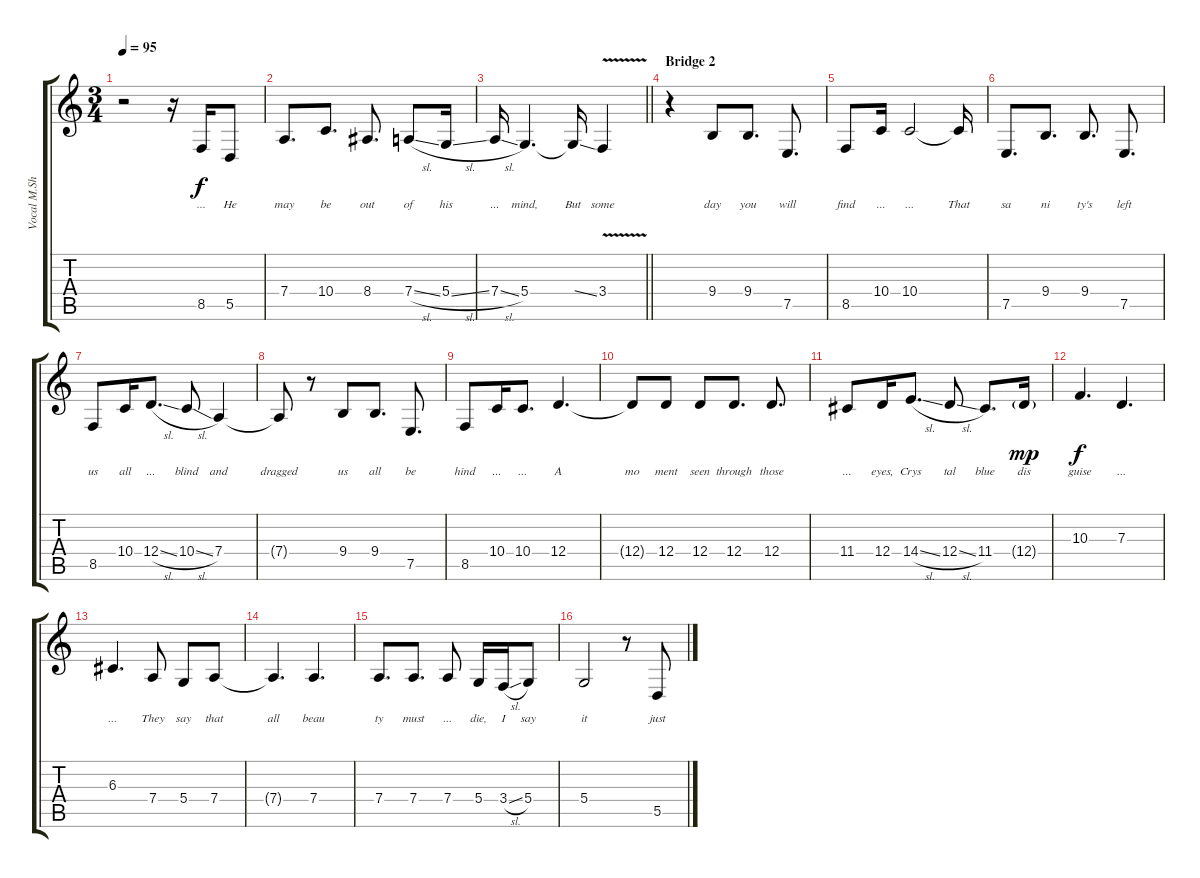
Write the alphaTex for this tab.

\track ("Vocal M.Shadows" "Vocal M.Sh") {instrument oboe}
\staff {score tabs}
\tuning (E4 B3 G3 D3 A2 D2) {hide}
\ts (3 4)
\tempo 95
\clef g2
\ks c
r.2{dy f} r.16 8.5.16{lyrics (0 "...") lyrics (1 "") lyrics (2 "") lyrics (3 "") lyrics (4 "")} 5.5.8{lyrics (0 "He") lyrics (1 "") lyrics (2 "") lyrics (3 "") lyrics (4 "")} |
7.4.8{d lyrics (0 "may") lyrics (1 "") lyrics (2 "") lyrics (3 "") lyrics (4 "")} 10.4.8{d lyrics (0 "be") lyrics (1 "") lyrics (2 "") lyrics (3 "") lyrics (4 "")} 8.4.8{d lyrics (0 "out") lyrics (1 "") lyrics (2 "") lyrics (3 "") lyrics (4 "")} 7.4{sl}.8{lyrics (0 "of") lyrics (1 "") lyrics (2 "") lyrics (3 "") lyrics (4 "")} 5.4{sl}.16{lyrics (0 "his") lyrics (1 "") lyrics (2 "") lyrics (3 "") lyrics (4 "")} |
\barLineRight lightlight
7.4{sl}.16{lyrics (0 "...") lyrics (1 "") lyrics (2 "") lyrics (3 "") lyrics (4 "")} 5.4.4{d lyrics (0 "mind,") lyrics (1 "") lyrics (2 "") lyrics (3 "") lyrics (4 "")} 5.4{ss t}.16{lyrics (0 "But") lyrics (1 "") lyrics (2 "") lyrics (3 "") lyrics (4 "")} 3.4{v}.4{lyrics (0 "some") lyrics (1 "") lyrics (2 "") lyrics (3 "") lyrics (4 "")} |
\section ("" "Bridge 2")
r.4 9.4.8{lyrics (0 "day") lyrics (1 "") lyrics (2 "") lyrics (3 "") lyrics (4 "")} 9.4.8{d lyrics (0 "you") lyrics (1 "") lyrics (2 "") lyrics (3 "") lyrics (4 "")} 7.5.8{d lyrics (0 "will") lyrics (1 "") lyrics (2 "") lyrics (3 "") lyrics (4 "")} |
8.5.8{lyrics (0 "find") lyrics (1 "") lyrics (2 "") lyrics (3 "") lyrics (4 "")} 10.4.16{lyrics (0 "...") lyrics (1 "") lyrics (2 "") lyrics (3 "") lyrics (4 "")} 10.4.2{lyrics (0 "...") lyrics (1 "") lyrics (2 "") lyrics (3 "") lyrics (4 "")} 10.4{t}.16{lyrics (0 "That") lyrics (1 "") lyrics (2 "") lyrics (3 "") lyrics (4 "")} |
7.5.8{d lyrics (0 "sa") lyrics (1 "") lyrics (2 "") lyrics (3 "") lyrics (4 "")} 9.4.8{d lyrics (0 "ni") lyrics (1 "") lyrics (2 "") lyrics (3 "") lyrics (4 "")} 9.4.8{d lyrics (0 "ty's") lyrics (1 "") lyrics (2 "") lyrics (3 "") lyrics (4 "")} 7.5.8{d lyrics (0 "left") lyrics (1 "") lyrics (2 "") lyrics (3 "") lyrics (4 "")} |
8.5.8{lyrics (0 "us") lyrics (1 "") lyrics (2 "") lyrics (3 "") lyrics (4 "")} 10.4.16{lyrics (0 "all") lyrics (1 "") lyrics (2 "") lyrics (3 "") lyrics (4 "")} 12.4{sl}.8{d lyrics (0 "...") lyrics (1 "") lyrics (2 "") lyrics (3 "") lyrics (4 "")} 10.4{sl}.8{lyrics (0 "blind") lyrics (1 "") lyrics (2 "") lyrics (3 "") lyrics (4 "")} 7.4.4{lyrics (0 "and") lyrics (1 "") lyrics (2 "") lyrics (3 "") lyrics (4 "")} |
7.4{t}.8{lyrics (0 "dragged") lyrics (1 "") lyrics (2 "") lyrics (3 "") lyrics (4 "")} r.8 9.4.8{lyrics (0 "us") lyrics (1 "") lyrics (2 "") lyrics (3 "") lyrics (4 "")} 9.4.8{d lyrics (0 "all") lyrics (1 "") lyrics (2 "") lyrics (3 "") lyrics (4 "")} 7.5.8{d lyrics (0 "be") lyrics (1 "") lyrics (2 "") lyrics (3 "") lyrics (4 "")} |
8.5.8{lyrics (0 "hind") lyrics (1 "") lyrics (2 "") lyrics (3 "") lyrics (4 "")} 10.4.16{lyrics (0 "...") lyrics (1 "") lyrics (2 "") lyrics (3 "") lyrics (4 "")} 10.4.8{d lyrics (0 "...") lyrics (1 "") lyrics (2 "") lyrics (3 "") lyrics (4 "")} 12.4.4{d lyrics (0 "A") lyrics (1 "") lyrics (2 "") lyrics (3 "") lyrics (4 "")} |
12.4{t}.8{lyrics (0 "mo") lyrics (1 "") lyrics (2 "") lyrics (3 "") lyrics (4 "")} 12.4.8{lyrics (0 "ment") lyrics (1 "") lyrics (2 "") lyrics (3 "") lyrics (4 "")} 12.4.8{lyrics (0 "seen") lyrics (1 "") lyrics (2 "") lyrics (3 "") lyrics (4 "")} 12.4.8{d lyrics (0 "through") lyrics (1 "") lyrics (2 "") lyrics (3 "") lyrics (4 "")} 12.4.8{d lyrics (0 "those") lyrics (1 "") lyrics (2 "") lyrics (3 "") lyrics (4 "")} |
11.4.8{lyrics (0 "...") lyrics (1 "") lyrics (2 "") lyrics (3 "") lyrics (4 "")} 12.4.16{lyrics (0 "eyes,") lyrics (1 "") lyrics (2 "") lyrics (3 "") lyrics (4 "")} 14.4{sl}.8{d lyrics (0 "Crys") lyrics (1 "") lyrics (2 "") lyrics (3 "") lyrics (4 "")} 12.4{sl}.8{lyrics (0 "tal") lyrics (1 "") lyrics (2 "") lyrics (3 "") lyrics (4 "")} 11.4.8{d lyrics (0 "blue") lyrics (1 "") lyrics (2 "") lyrics (3 "") lyrics (4 "")} 12.4{g}.16{lyrics (0 "dis") lyrics (1 "") lyrics (2 "") lyrics (3 "") lyrics (4 "") dy mp} |
10.3.4{d lyrics (0 "guise") lyrics (1 "") lyrics (2 "") lyrics (3 "") lyrics (4 "") dy f} 7.3.4{d lyrics (0 "...") lyrics (1 "") lyrics (2 "") lyrics (3 "") lyrics (4 "")} |
6.3.4{d lyrics (0 "...") lyrics (1 "") lyrics (2 "") lyrics (3 "") lyrics (4 "")} 7.4.8{lyrics (0 "They") lyrics (1 "") lyrics (2 "") lyrics (3 "") lyrics (4 "")} 5.4.8{lyrics (0 "say") lyrics (1 "") lyrics (2 "") lyrics (3 "") lyrics (4 "")} 7.4.8{lyrics (0 "that") lyrics (1 "") lyrics (2 "") lyrics (3 "") lyrics (4 "")} |
7.4{t}.4{d lyrics (0 "all") lyrics (1 "") lyrics (2 "") lyrics (3 "") lyrics (4 "")} 7.4.4{d lyrics (0 "beau") lyrics (1 "") lyrics (2 "") lyrics (3 "") lyrics (4 "")} |
7.4.8{d lyrics (0 "ty") lyrics (1 "") lyrics (2 "") lyrics (3 "") lyrics (4 "")} 7.4.8{d lyrics (0 "must") lyrics (1 "") lyrics (2 "") lyrics (3 "") lyrics (4 "")} 7.4.8{lyrics (0 "...") lyrics (1 "") lyrics (2 "") lyrics (3 "") lyrics (4 "")} 5.4.16{lyrics (0 "die,") lyrics (1 "") lyrics (2 "") lyrics (3 "") lyrics (4 "")} 3.4{sl}.16{lyrics (0 "I") lyrics (1 "") lyrics (2 "") lyrics (3 "") lyrics (4 "")} 5.4.8{lyrics (0 "say") lyrics (1 "") lyrics (2 "") lyrics (3 "") lyrics (4 "")} |
5.4.2{lyrics (0 "it") lyrics (1 "") lyrics (2 "") lyrics (3 "") lyrics (4 "")} r.8 5.5.8{lyrics (0 "just") lyrics (1 "") lyrics (2 "") lyrics (3 "") lyrics (4 "")}
